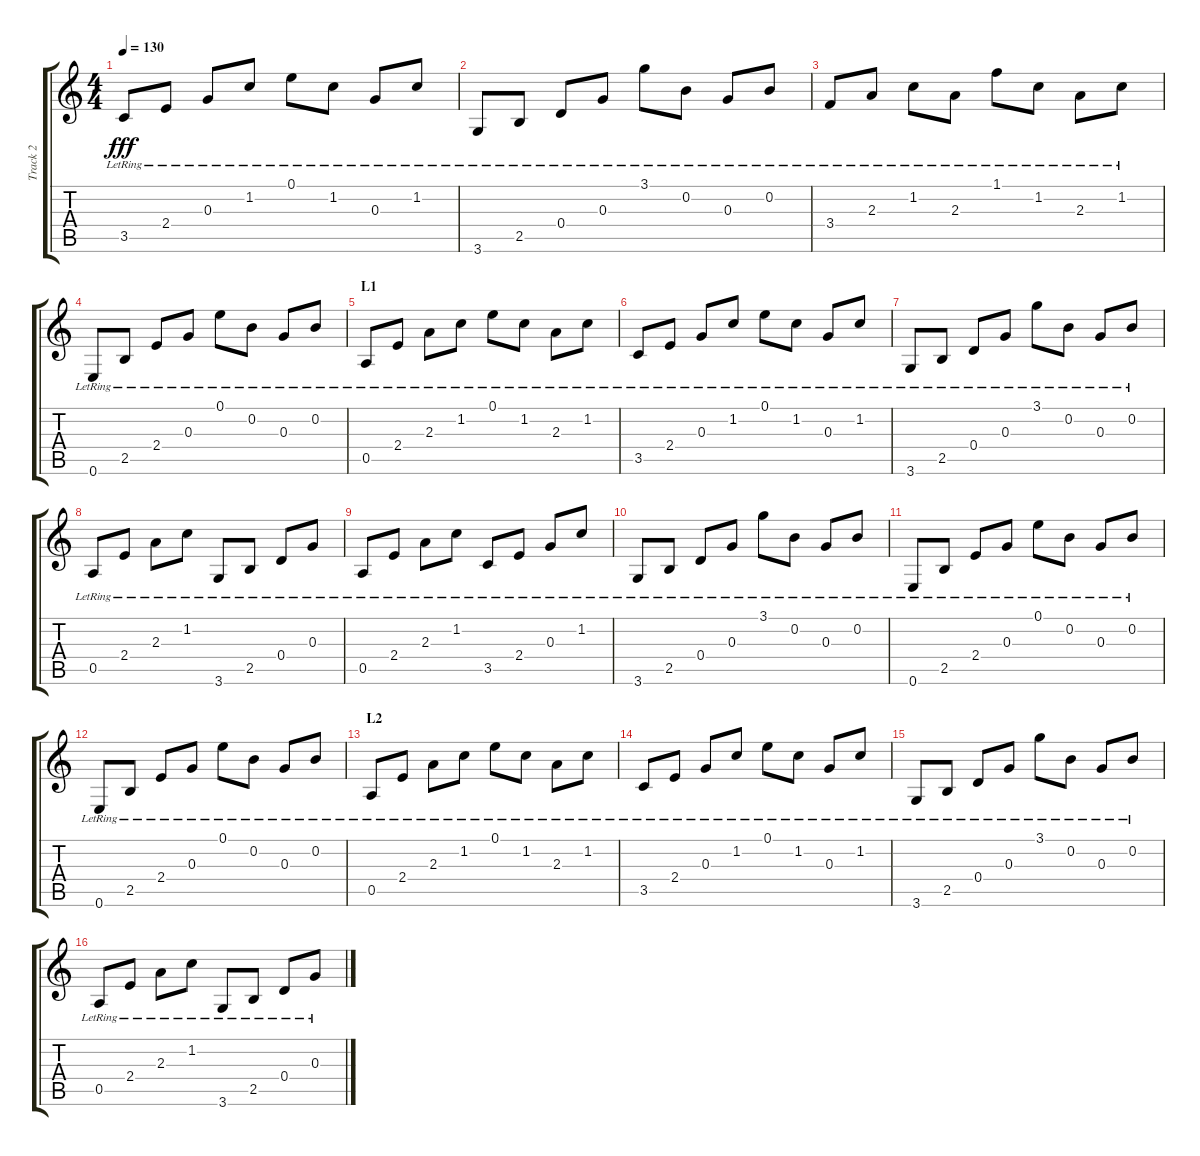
\track ("Track 2" "Track 2") {instrument acousticguitarsteel}
\staff {score tabs}
\tuning (E4 B3 G3 D3 A2 E2) {hide}
\ts (4 4)
\tempo 130
\clef g2
\ks c
3.5{lr}.8{dy fff} 2.4{lr}.8 0.3{lr}.8 1.2{lr}.8 0.1{lr}.8 1.2{lr}.8 0.3{lr}.8 1.2{lr}.8 |
3.6{lr}.8 2.5{lr}.8 0.4{lr}.8 0.3{lr}.8 3.1{lr}.8 0.2{lr}.8 0.3{lr}.8 0.2{lr}.8 |
3.4{lr}.8 2.3{lr}.8 1.2{lr}.8 2.3{lr}.8 1.1{lr}.8 1.2{lr}.8 2.3{lr}.8 1.2{lr}.8 |
0.6{lr}.8 2.5{lr}.8 2.4{lr}.8 0.3{lr}.8 0.1{lr}.8 0.2{lr}.8 0.3{lr}.8 0.2{lr}.8 |
\section ("" "L1")
0.5{lr}.8 2.4{lr}.8 2.3{lr}.8 1.2{lr}.8 0.1{lr}.8 1.2{lr}.8 2.3{lr}.8 1.2{lr}.8 |
3.5{lr}.8 2.4{lr}.8 0.3{lr}.8 1.2{lr}.8 0.1{lr}.8 1.2{lr}.8 0.3{lr}.8 1.2{lr}.8 |
3.6{lr}.8 2.5{lr}.8 0.4{lr}.8 0.3{lr}.8 3.1{lr}.8 0.2{lr}.8 0.3{lr}.8 0.2{lr}.8 |
0.5{lr}.8 2.4{lr}.8 2.3{lr}.8 1.2{lr}.8 3.6{lr}.8 2.5{lr}.8 0.4{lr}.8 0.3{lr}.8 |
0.5{lr}.8 2.4{lr}.8 2.3{lr}.8 1.2{lr}.8 3.5{lr}.8 2.4{lr}.8 0.3{lr}.8 1.2{lr}.8 |
3.6{lr}.8 2.5{lr}.8 0.4{lr}.8 0.3{lr}.8 3.1{lr}.8 0.2{lr}.8 0.3{lr}.8 0.2{lr}.8 |
0.6{lr}.8 2.5{lr}.8 2.4{lr}.8 0.3{lr}.8 0.1{lr}.8 0.2{lr}.8 0.3{lr}.8 0.2{lr}.8 |
0.6{lr}.8 2.5{lr}.8 2.4{lr}.8 0.3{lr}.8 0.1{lr}.8 0.2{lr}.8 0.3{lr}.8 0.2{lr}.8 |
\section ("" "L2")
0.5{lr}.8 2.4{lr}.8 2.3{lr}.8 1.2{lr}.8 0.1{lr}.8 1.2{lr}.8 2.3{lr}.8 1.2{lr}.8 |
3.5{lr}.8 2.4{lr}.8 0.3{lr}.8 1.2{lr}.8 0.1{lr}.8 1.2{lr}.8 0.3{lr}.8 1.2{lr}.8 |
3.6{lr}.8 2.5{lr}.8 0.4{lr}.8 0.3{lr}.8 3.1{lr}.8 0.2{lr}.8 0.3{lr}.8 0.2{lr}.8 |
0.5{lr}.8 2.4{lr}.8 2.3{lr}.8 1.2{lr}.8 3.6{lr}.8 2.5{lr}.8 0.4{lr}.8 0.3{lr}.8
